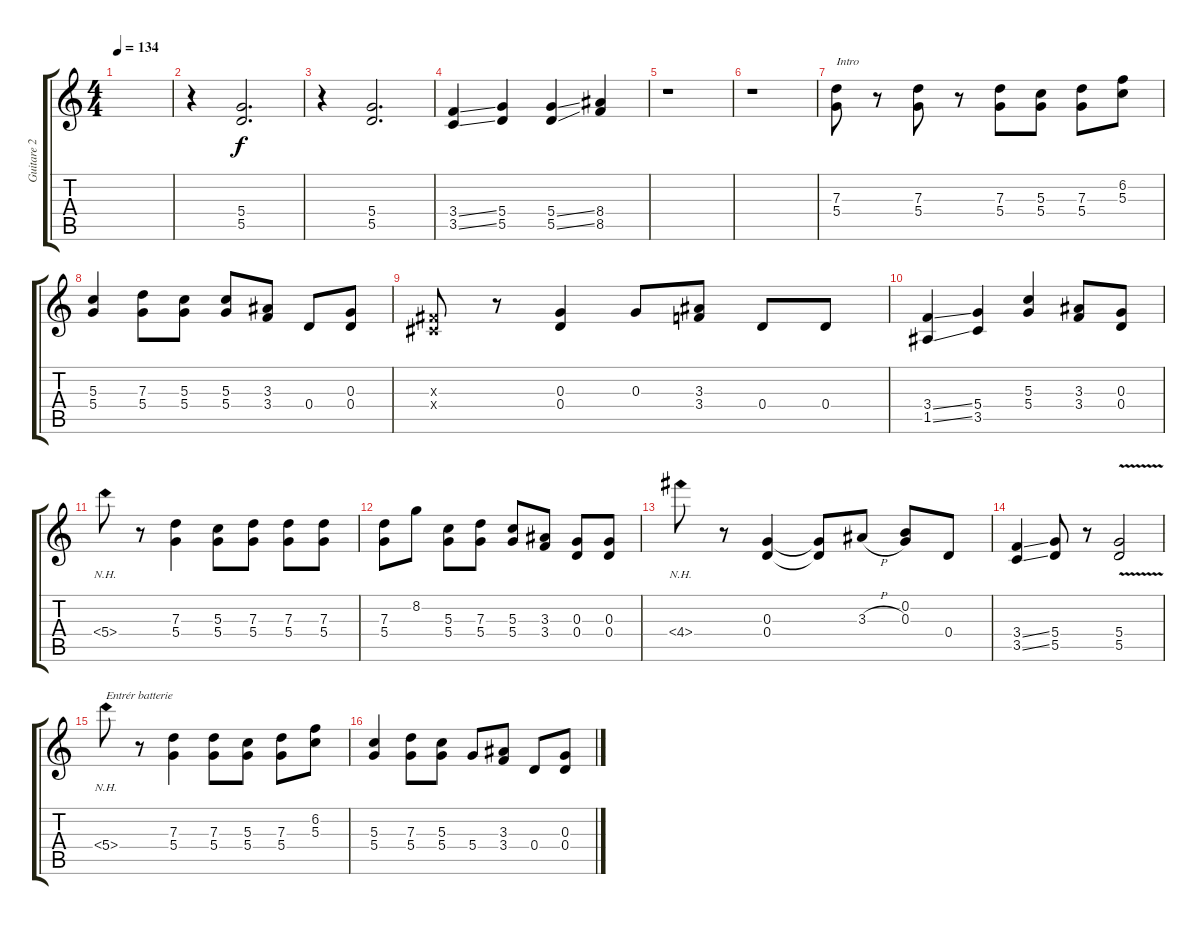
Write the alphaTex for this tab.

\track ("Guitare 2" "Guitare 2") {instrument distortionguitar}
\staff {score tabs}
\tuning (E4 B3 G3 D3 A2 E2) {hide}
\ts (4 4)
\tempo 134
\clef g2
\ks c
|
r.4 (5.4 5.5).2{d} |
r.4 (5.4 5.5).2{d} |
(3.4{ss} 3.5{ss}).4 (5.4 5.5).4 (5.4{ss} 5.5{ss}).4 (8.4 8.5).4 |
r.1 |
r.1 |
(7.3 5.4).8{txt "Intro"} r.8 (7.3 5.4).8 r.8 (7.3 5.4).8 (5.3 5.4).8 (7.3 5.4).8 (6.2 5.3).8 |
(5.3 5.4).4 (7.3 5.4).8 (5.3 5.4).8 (5.3 5.4).8 (3.3 3.4).8 0.4.8 (0.3 0.4).8 |
(-1.3{x} -1.4{x}).8 r.8 (0.3 0.4).4 0.3.8 (3.3 3.4).8 0.4.8 0.4.8 |
(3.4{ss} 1.5{ss}).4 (5.4 3.5).4 (5.3 5.4).4 (3.3 3.4).8 (0.3 0.4).8 |
5.4{nh}.8 r.8 (7.3 5.4).4 (5.3 5.4).8 (7.3 5.4).8 (7.3 5.4).8 (7.3 5.4).8 |
(7.3 5.4).8 8.2.8 (5.3 5.4).8 (7.3 5.4).8 (5.3 5.4).8 (3.3 3.4).8 (0.3 0.4).8 (0.3 0.4).8 |
4.4{nh}.8 r.8 (0.3 0.4).4 (0.3{t} 0.4{t}).8 3.3{h}.8 (0.2 0.3).8 0.4.8 |
(3.4{ss} 3.5{ss}).4 (5.4 5.5).8 r.8 (5.4{v} 5.5{v}).2 |
5.4{nh}.8{txt "Entrér batterie"} r.8 (7.3 5.4).4 (7.3 5.4).8 (5.3 5.4).8 (7.3 5.4).8 (6.2 5.3).8 |
(5.3 5.4).4 (7.3 5.4).8 (5.3 5.4).8 5.4.8 (3.3 3.4).8 0.4.8 (0.3 0.4).8
